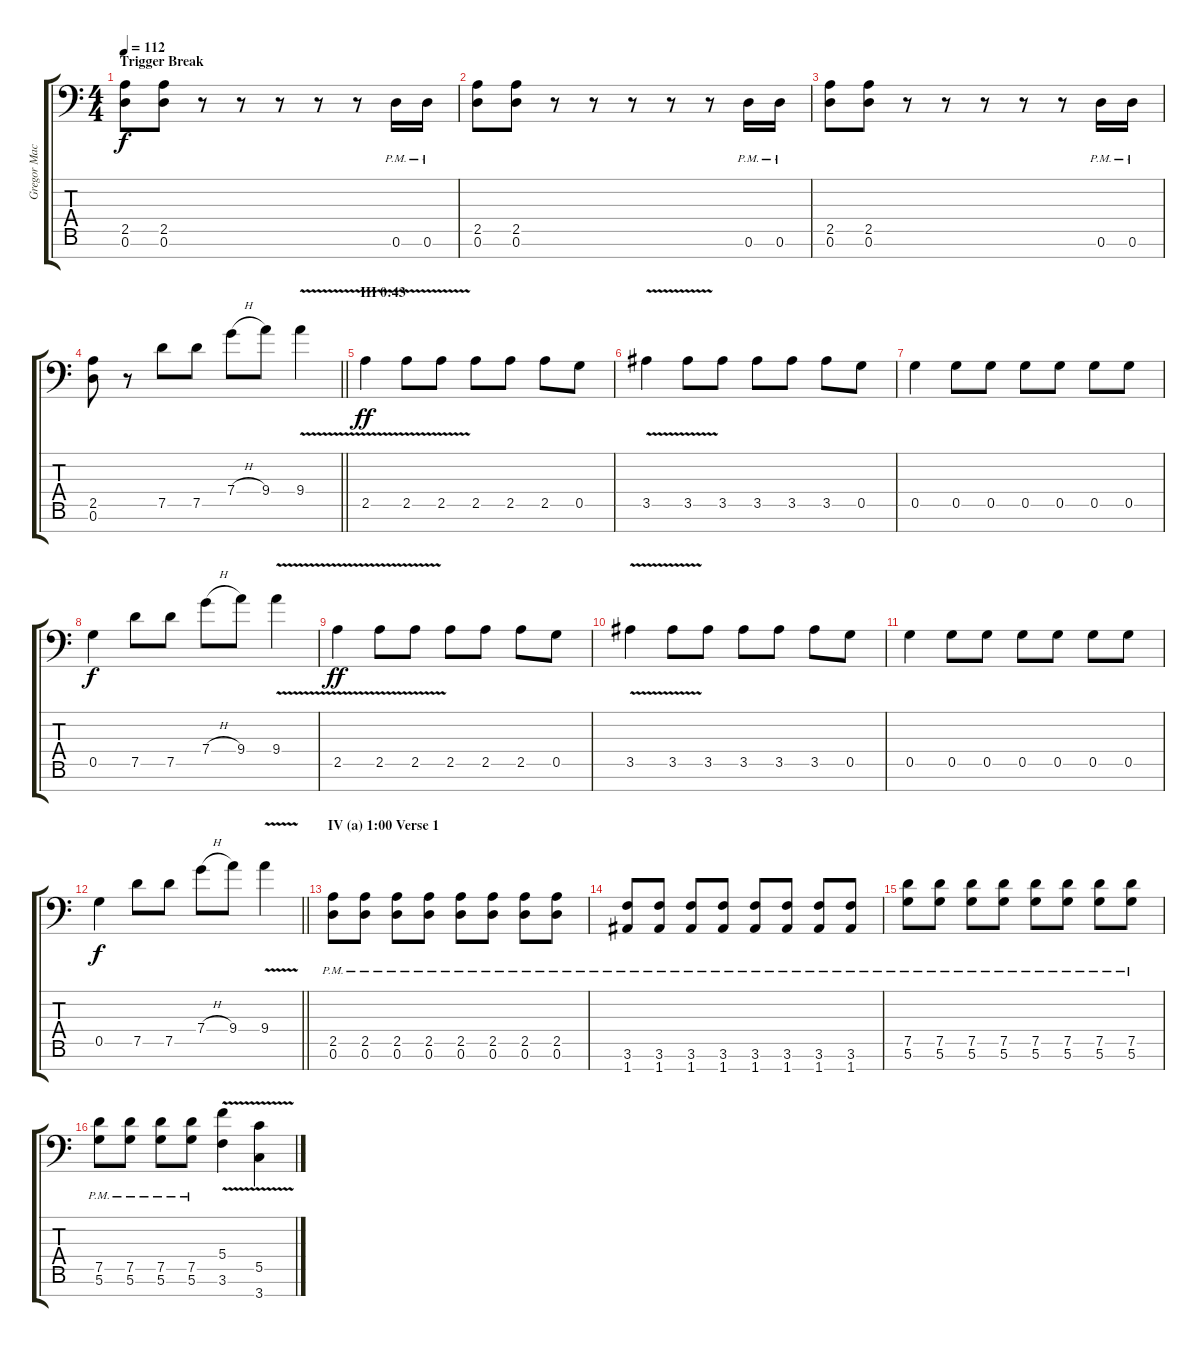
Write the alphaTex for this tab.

\track ("Gregor Mackintosh (Lead Guitar)" "Gregor Mac") {instrument distortionguitar}
\staff {score tabs}
\tuning (D4 A3 F3 C3 G2 D2 A1) {hide}
\ts (4 4)
\section ("" "Trigger Break")
\tempo 112
\clef f4
\ks c
(2.5 0.6).8{dy f} (2.5 0.6).8 r.8 r.8 r.8 r.8 r.8 0.6{pm}.16 0.6{pm}.16 |
(2.5 0.6).8 (2.5 0.6).8 r.8 r.8 r.8 r.8 r.8 0.6{pm}.16 0.6{pm}.16 |
(2.5 0.6).8 (2.5 0.6).8 r.8 r.8 r.8 r.8 r.8 0.6{pm}.16 0.6{pm}.16 |
\barLineRight lightlight
(2.5 0.6).8 r.8 7.5.8 7.5.8 7.4{h}.8 9.4.8 9.4{v}.4 |
\section ("" "III 0:43")
2.5{v}.4{dy ff} 2.5{v}.8 2.5{v}.8 2.5.8 2.5.8 2.5.8 0.5.8 |
3.5{v}.4 3.5{v}.8 3.5.8 3.5.8 3.5.8 3.5.8 0.5.8 |
0.5.4 0.5.8 0.5.8 0.5.8 0.5.8 0.5.8 0.5.8 |
0.5.4{dy f} 7.5.8 7.5.8 7.4{h}.8 9.4.8 9.4{v}.4 |
2.5{v}.4{dy ff} 2.5{v}.8 2.5{v}.8 2.5.8 2.5.8 2.5.8 0.5.8 |
3.5{v}.4 3.5{v}.8 3.5.8 3.5.8 3.5.8 3.5.8 0.5.8 |
0.5.4 0.5.8 0.5.8 0.5.8 0.5.8 0.5.8 0.5.8 |
\barLineRight lightlight
0.5.4{dy f} 7.5.8 7.5.8 7.4{h}.8 9.4.8 9.4{v}.4 |
\section ("" "IV (a) 1:00 Verse 1")
(2.5{pm} 0.6{pm}).8 (2.5{pm} 0.6{pm}).8 (2.5{pm} 0.6{pm}).8 (2.5{pm} 0.6{pm}).8 (2.5{pm} 0.6{pm}).8 (2.5{pm} 0.6{pm}).8 (2.5{pm} 0.6{pm}).8 (2.5{pm} 0.6{pm}).8 |
(3.6{pm} 1.7{pm}).8 (3.6{pm} 1.7{pm}).8 (3.6{pm} 1.7{pm}).8 (3.6{pm} 1.7{pm}).8 (3.6{pm} 1.7{pm}).8 (3.6{pm} 1.7{pm}).8 (3.6{pm} 1.7{pm}).8 (3.6{pm} 1.7{pm}).8 |
(7.5{pm} 5.6{pm}).8 (7.5{pm} 5.6{pm}).8 (7.5{pm} 5.6{pm}).8 (7.5{pm} 5.6{pm}).8 (7.5{pm} 5.6{pm}).8 (7.5{pm} 5.6{pm}).8 (7.5{pm} 5.6{pm}).8 (7.5{pm} 5.6{pm}).8 |
(7.5{pm} 5.6{pm}).8 (7.5{pm} 5.6{pm}).8 (7.5{pm} 5.6{pm}).8 (7.5{pm} 5.6{pm}).8 (5.4{v} 3.6{v}).4 (5.5{v} 3.7{v}).4
